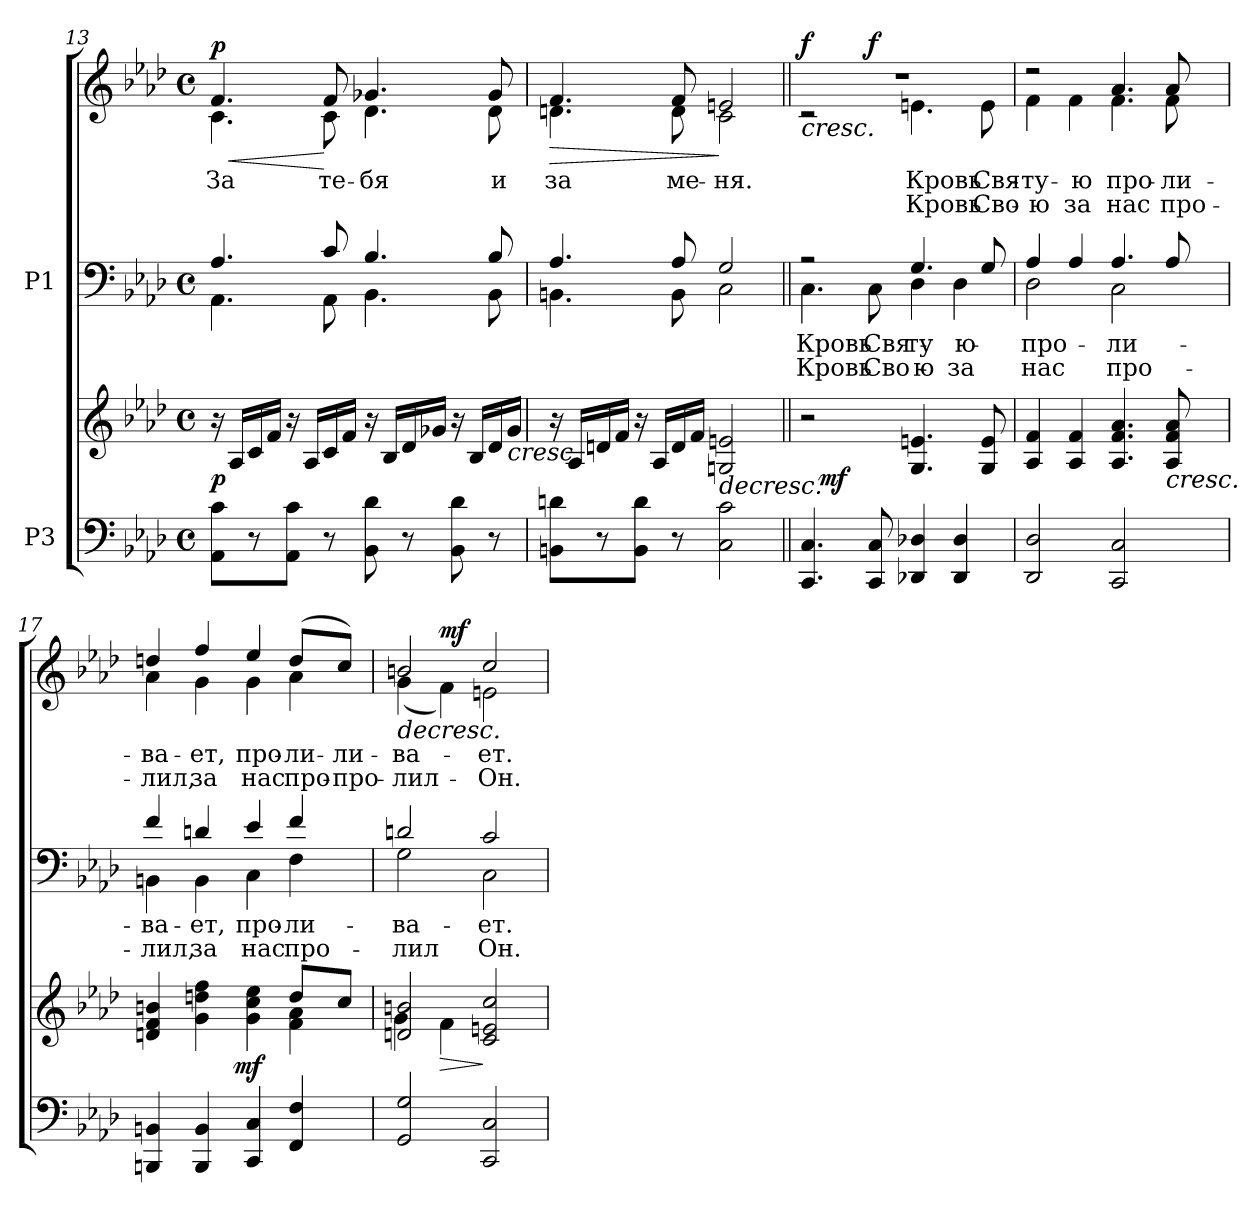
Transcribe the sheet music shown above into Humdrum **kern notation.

**kern	**kern	**dynam	**kern	**text	**text	**kern	**text	**text	**dynam
*part2	*part2	*part2	*part1	*part1	*part1	*part1	*part1	*part1	*part1
*staff4	*staff3	*staff3/4	*staff2	*staff2	*staff2	*staff1	*staff1	*staff1	*staff1/2
*I"P3	*	*	*I"P1	*	*	*	*	*	*
*clefF4	*clefG2	*	*clefF4	*	*	*clefG2	*	*	*
*k[b-e-a-d-]	*k[b-e-a-d-]	*	*k[b-e-a-d-]	*	*	*k[b-e-a-d-]	*	*	*
*A-:	*A-:	*	*A-:	*	*	*A-:	*	*	*
*M4/4	*M4/4	*	*M4/4	*	*	*M4/4	*	*	*
*met(c)	*met(c)	*	*met(c)	*	*	*met(c)	*	*	*
=13	=13	=13	=13	=13	=13	=13	=13	=13	=13
*	*	*	*^	*	*	*	*	*	*
!	!	!	!	!	!	!	!	!LO:LY:b:color=#000000	!	!LO:HP:b
*	*	*	*	*	*	*	*^	*	*	*
8AA-i\ 8ciL	16r	p	4.A-i/	4.AA-i\	.	.	4.fi/	4.ci\	За	.	< p
.	16A-i/LL	.	.	.	.	.	.	.	.	.	.
8r	16ci/	[	.	.	.	.	.	.	.	.	.
.	16fi/JJ	.	.	.	.	.	.	.	.	.	.
8AA-i\ 8ciJ	16r	.	.	.	.	.	.	.	.	.	.
.	16A-i/LL	.	.	.	.	.	.	.	.	.	.
!	!	!	!	!	!	!	!	!	!LO:LY:b:color=#000000	!	!
8r	16ci/	.	8ci/	8AA-i\	.	.	8fi/	8ci\	те-	.	[
.	16fi/JJ	.	.	.	.	.	.	.	.	.	.
!	!	!	!	!	!	!	!	!	!LO:LY:b:color=#000000	!	!
8BB-i\ 8d-i	16r	.	4.B-i/	4.BB-i\	.	.	4.g-Xi/	4.d-i\	-бя	.	.
.	16B-i/LL	.	.	.	.	.	.	.	.	.	.
8r	16d-i/	.	.	.	.	.	.	.	.	.	.
.	16g-Xi/JJ	.	.	.	.	.	.	.	.	.	.
8BB-i\ 8d-i	16r	.	.	.	.	.	.	.	.	.	.
.	16B-i/LL	.	.	.	.	.	.	.	.	.	.
!	!	!	!	!	!	!	!	!	!LO:LY:b:color=#000000	!	!
8r	16d-i/	.	8B-i/	8BB-i\	.	.	8g-i/	8d-i\	и	.	.
!	!	!LO:HP:b	!	!	!	!	!	!	!	!	!
.	16g-i/JJ	<	.	.	.	.	.	.	.	.	.
!!LO:LB:g=z	!!
=14	=14	=14	=14	=14	=14	=14	=14	=14	=14	=14	=14
!	!	!	!	!	!	!	!	!	!LO:LY:b:color=#000000	!	!LO:HP:b
8BBni\ 8dniL	16r	.	4.A-i/	4.BBni\	.	.	4.fi/	4.dni\	за	.	>
.	16A-i/LL	.	.	.	.	.	.	.	.	.	.
8r	16dni/	]	.	.	.	.	.	.	.	.	.
.	16fi/JJ	.	.	.	.	.	.	.	.	.	.
8BBi\ 8diJ	16r	.	.	.	.	.	.	.	.	.	.
.	16A-i/LL	.	.	.	.	.	.	.	.	.	.
!	!	!	!	!	!	!	!	!	!LO:LY:b:color=#000000	!	!
8r	16di/	.	8A-i/	8BBi\	.	.	8fi/	8di\	ме-	.	.
.	16fi/JJ	.	.	.	.	.	.	.	.	.	.
!	!	!LO:HP:b	!	!	!	!	!	!	!	!	!
!	!	!	!	!	!	!	!	!	!LO:LY:b:color=#000000	!	!
2Ci\ 2ci	2Gni/ 2eni	>	2Gi/	2Ci\	.	.	2eni/	2ci\	-ня.	.	]
*	*	*	*	*	*	*	*v	*v	*	*	*
=15||	=15||	=15||	=15||	=15||	=15||	=15||	=15||	=15||	=15||	=15||
*	*	*	*	*	*	*	*^	*	*	*
!	!	!	!	!	!LO:LY:b:color=#000000	!LO:LY:b:color=#000000	!	!	!	!	!LO:HP:b
*^	*	*	*	*	*	*	*	*^	*	*	*
4.CCi/ 4.Ci	16ryy	2r	.	2r	4.Ci\	Кровь	Кровь	1r	2r	4.ryy	.	.	< f
.	2...ryy	.	mf	.	.	.	.	.	.	.	.	.	.
!	!	!	!	!	!	!LO:LY:b:color=#000000	!LO:LY:b:color=#000000	!	!	!	!	!	!
8CCi/ 8Ci	.	.	.	.	8Ci\	Свя-	Сво-	.	.	2ryy	.	.	f
!	!	!	!	!	!	!LO:LY:b:color=#000000	!LO:LY:b:color=#000000	!	!	!	!	!	!
!	!	!	!	!	!	!	!	!	!	!	!LO:LY:b:color=#000000	!LO:LY:b:color=#000000	!
4DD-Xi/ 4D-Xi	.	4.Gi/ 4.eni	.	4.Gi/	4D-i\	-ту-	-ю	.	4.eni\	.	Кровь	Кровь	.
!	!	!	!	!	!	!LO:LY:b:color=#000000	!LO:LY:b:color=#000000	!	!	!	!	!	!
4DD-i/ 4D-i	.	.	.	.	4D-i\	-ю	за	.	.	.	.	.	.
!	!	!	!	!	!	!	!	!	!	!	!LO:LY:b:color=#000000	!LO:LY:b:color=#000000	!
.	.	8Gi/ 8ei	.	8Gi/	.	.	.	.	8ei\	8ryy	Свя-	Сво-	.
*v	*v	*	*	*	*	*	*	*v	*v	*v	*	*	*
=16	=16	=16	=16	=16	=16	=16	=16	=16	=16	=16
*^	*	*	*	*	*	*	*^	*	*	*
*	*	*	*	*	*	*	*	*	*^	*	*	*
!	!	!	!	!	!	!LO:LY:b:color=#000000	!LO:LY:b:color=#000000	!	!	!	!	!	!
*v	*v	*	*	*	*	*	*	*	*v	*v	*	*	*
*^	*	*	*	*	*	*	*	*^	*	*	*
!	!	!	!	!	!	!	!	!	!	!	!LO:LY:b:color=#000000	!LO:LY:b:color=#000000	!
*v	*v	*	*	*	*	*	*	*	*v	*v	*	*	*
2DD-i/ 2D-i	4A-i/ 4fi	.	4A-i/	2D-i\	про-	нас	2r	4fi\	-ту-	-ю	.
!	!	!	!	!	!	!	!	!	!LO:LY:b:color=#000000	!LO:LY:b:color=#000000	!
.	4A-i/ 4fi	.	4A-i/	.	.	.	.	4fi\	-ю	за	.
!	!	!	!	!	!LO:LY:b:color=#000000	!LO:LY:b:color=#000000	!	!	!	!	!
!	!	!	!	!	!	!	!	!	!LO:LY:a:color=#000000	!LO:LY:a:color=#000000	!
!	!	!	!	!	!	!	!	!	!LO:LY:b:color=#000000	!LO:LY:b:color=#000000	!
2CCi/ 2Ci	4.A-i/ 4.fi 4.a-i	[	4.A-i/	2Ci\	-ли-	про-	4.a-i/	4.fi\	про-	нас	[
!	!	!LO:HP:b	!	!	!	!	!	!	!	!	!
!	!	!	!	!	!	!	!	!	!LO:LY:a:color=#000000	!LO:LY:a:color=#000000	!
!	!	!	!	!	!	!	!	!	!LO:LY:b:color=#000000	!LO:LY:b:color=#000000	!
.	8A-i/ 8fi 8a-i	<	8A-i/	.	.	.	8a-i/	8fi\	-ли-	про-	.
=17	=17	=17	=17	=17	=17	=17	=17	=17	=17	=17	=17
*	*^	*	*	*	*	*	*	*	*	*	*
!	!	!	!	!	!	!LO:LY:b:color=#000000	!LO:LY:b:color=#000000	!	!	!	!	!
!	!	!	!	!	!	!	!	!	!	!LO:LY:a:color=#000000	!LO:LY:a:color=#000000	!
!	!	!	!	!	!	!	!	!	!	!LO:LY:b:color=#000000	!LO:LY:b:color=#000000	!
*	*	*^	*	*	*	*	*	*	*	*	*	*
4BBBni/ 4BBni	4dni/ 4fi 4bni	2ryy	4...ryy	.	4fi/	4BBni\	-ва-	-лил,	4ddni/	4a-i\	-ва-	-лил,	.
!	!	!	!	!	!	!	!LO:LY:b:color=#000000	!LO:LY:b:color=#000000	!	!	!	!	!
!	!	!	!	!	!	!	!	!	!	!	!LO:LY:a:color=#000000	!LO:LY:a:color=#000000	!
!	!	!	!	!	!	!	!	!	!	!	!LO:LY:b:color=#000000	!LO:LY:b:color=#000000	!
4BBBi/ 4BBi	4gi\ 4ddni 4ffi	.	.	.	4dni/	4BBi\	-ет,	за	4ffi/	4gi\	-ет,	за	.
.	.	.	2ryy	mf	.	.	.	.	.	.	.	.	.
!	!	!	!	!	!	!	!LO:LY:b:color=#000000	!LO:LY:b:color=#000000	!	!	!	!	!
!	!	!	!	!	!	!	!	!	!	!	!LO:LY:a:color=#000000	!LO:LY:a:color=#000000	!
!	!	!	!	!	!	!	!	!	!	!	!LO:LY:b:color=#000000	!LO:LY:b:color=#000000	!
4CCi/ 4Ci	4gi\ 4cci 4ee-i	4ryy	.	.	4e-i/	4Ci\	про-	нас	4ee-i/	4gi\	про-	нас	.
!	!	!	!	!	!	!	!LO:LY:b:color=#000000	!LO:LY:b:color=#000000	!	!	!	!	!
!	!	!	!	!	!	!	!	!	!	!	!LO:LY:b:color=#000000	!LO:LY:b:color=#000000	!
4FFi/ 4Fi	8ddi/L	4fi\ 4a-i	.	.	4fi/	4Fi\	-ли-	про-	(8ddi/L	4a-i\	-ли-	про-	.
!	!	!	!	!	!	!	!	!	!	!	!LO:LY:a:color=#000000	!LO:LY:a:color=#000000	!
.	8cci/J	.	.	.	.	.	.	.	8cci/J)	.	-ли-	-про-	.
.	.	.	32ryy	.	.	.	.	.	.	.	.	.	.
*	*	*v	*v	*	*	*	*	*	*	*	*	*	*
=18	=18	=18	=18	=18	=18	=18	=18	=18	=18	=18	=18	=18
*	*	*^	*	*	*	*	*	*	*	*	*	*
!	!	!	!	!	!	!	!LO:LY:b:color=#000000	!LO:LY:b:color=#000000	!	!	!	!	!
*	*	*v	*v	*	*	*	*	*	*	*	*	*	*
*	*	*^	*	*	*	*	*	*	*	*	*	*
!	!	!	!	!	!	!	!	!	!	!	!LO:LY:a:color=#000000	!LO:LY:a:color=#000000	!LO:HP:b
*	*	*v	*v	*	*	*	*	*	*	*	*	*	*
*	*	*^	*	*	*	*	*	*	*	*	*	*
!	!	!	!	!	!	!	!	!	!	!	!LO:LY:b:color=#000000	!LO:LY:b:color=#000000	!
*	*	*v	*v	*	*	*	*	*	*	*	*	*	*
2GGi/ 2Gi	2dni/ 2bni	4gi\	.	2dni/	2Gi\	-ва-	-лил	2bni/	(4gi\	-ва-	-лил-	>
!	!	!	!LO:HP:b	!	!	!	!	!	!	!	!	!
.	.	4fi\	>	.	.	.	.	.	4fi\)	.	.	mf
!	!	!	!	!	!	!LO:LY:b:color=#000000	!LO:LY:b:color=#000000	!	!	!	!	!
!	!	!	!	!	!	!	!	!	!	!LO:LY:a:color=#000000	!LO:LY:a:color=#000000	!
!	!	!	!	!	!	!	!	!	!	!LO:LY:b:color=#000000	!LO:LY:b:color=#000000	!
2CCi/ 2Ci	2ci/ 2eni 2cci	2ryy	]	2ci/	2Ci\	-ет.	Он.	2cci/	2eni\	-ет.	-Он.	] ] ]
*	*v	*v	*	*	*	*	*	*	*	*	*	*
*	*	*	*v	*v	*	*	*	*	*	*	*
*	*	*	*	*	*	*v	*v	*	*	*
=	=	=	=	=	=	=	=	=	=
*-	*-	*-	*-	*-	*-	*-	*-	*-	*-
